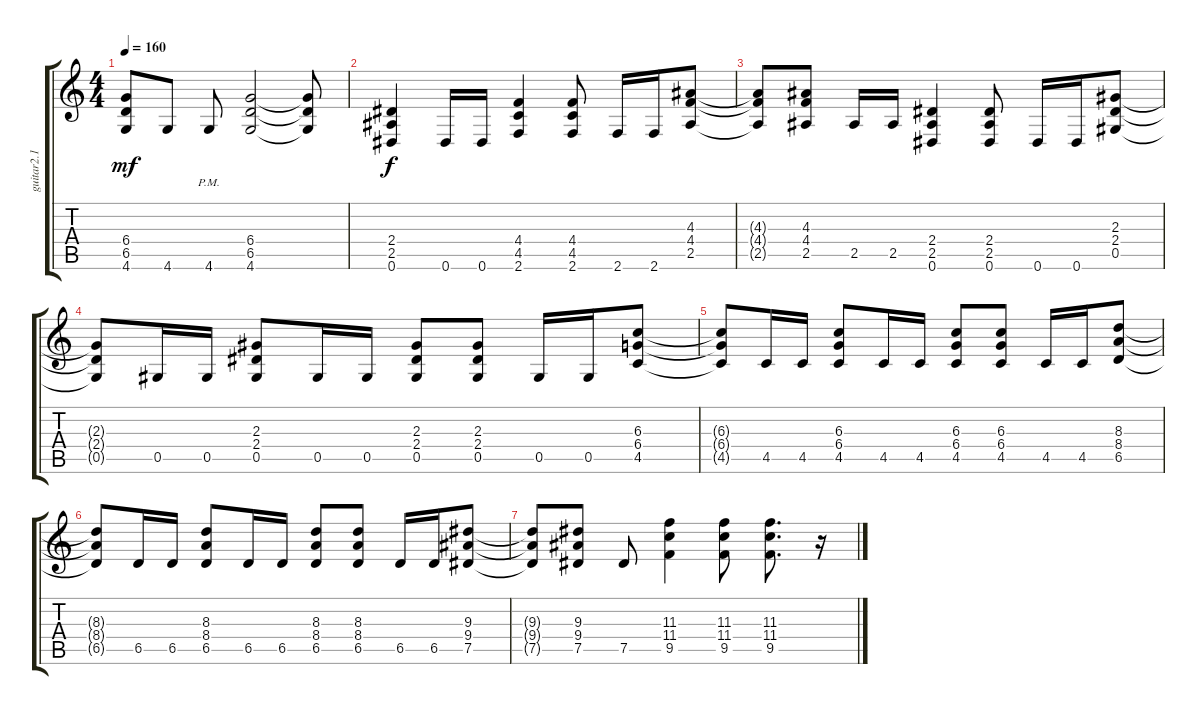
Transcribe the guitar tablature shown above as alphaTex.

\track ("guitar2.1" "guitar2.1") {instrument distortionguitar}
\staff {score tabs}
\tuning (Eb4 Bb3 Gb3 Db3 Ab2 Eb2) {hide}
\ts (4 4)
\tempo 160
\clef g2
\ks c
(6.4 6.5 4.6).8{dy mf} 4.6.8 4.6{pm}.8 (6.4 6.5 4.6).2 (6.4{t} 6.5{t} 4.6{t}).8 |
(2.4 2.5 0.6).4{dy f} 0.6.16 0.6.16 (4.4 4.5 2.6).4 (4.4 4.5 2.6).8 2.6.16 2.6.16 (4.3 4.4 2.5).8 |
(4.3{t} 4.4{t} 2.5{t}).8 (4.3 4.4 2.5).8 2.5.16 2.5.16 (2.4 2.5 0.6).4 (2.4 2.5 0.6).8 0.6.16 0.6.16 (2.3 2.4 0.5).8 |
(2.3{t} 2.4{t} 0.5{t}).8 0.5.16 0.5.16 (2.3 2.4 0.5).8 0.5.16 0.5.16 (2.3 2.4 0.5).8 (2.3 2.4 0.5).8 0.5.16 0.5.16 (6.3 6.4 4.5).8 |
(6.3{t} 6.4{t} 4.5{t}).8 4.5.16 4.5.16 (6.3 6.4 4.5).8 4.5.16 4.5.16 (6.3 6.4 4.5).8 (6.3 6.4 4.5).8 4.5.16 4.5.16 (8.3 8.4 6.5).8 |
(8.3{t} 8.4{t} 6.5{t}).8 6.5.16 6.5.16 (8.3 8.4 6.5).8 6.5.16 6.5.16 (8.3 8.4 6.5).8 (8.3 8.4 6.5).8 6.5.16 6.5.16 (9.3 9.4 7.5).8 |
(9.3{t} 9.4{t} 7.5{t}).8 (9.3 9.4 7.5).8 7.5.8 (11.3 11.4 9.5).4 (11.3 11.4 9.5).8 (11.3 11.4 9.5).8{d} r.16
